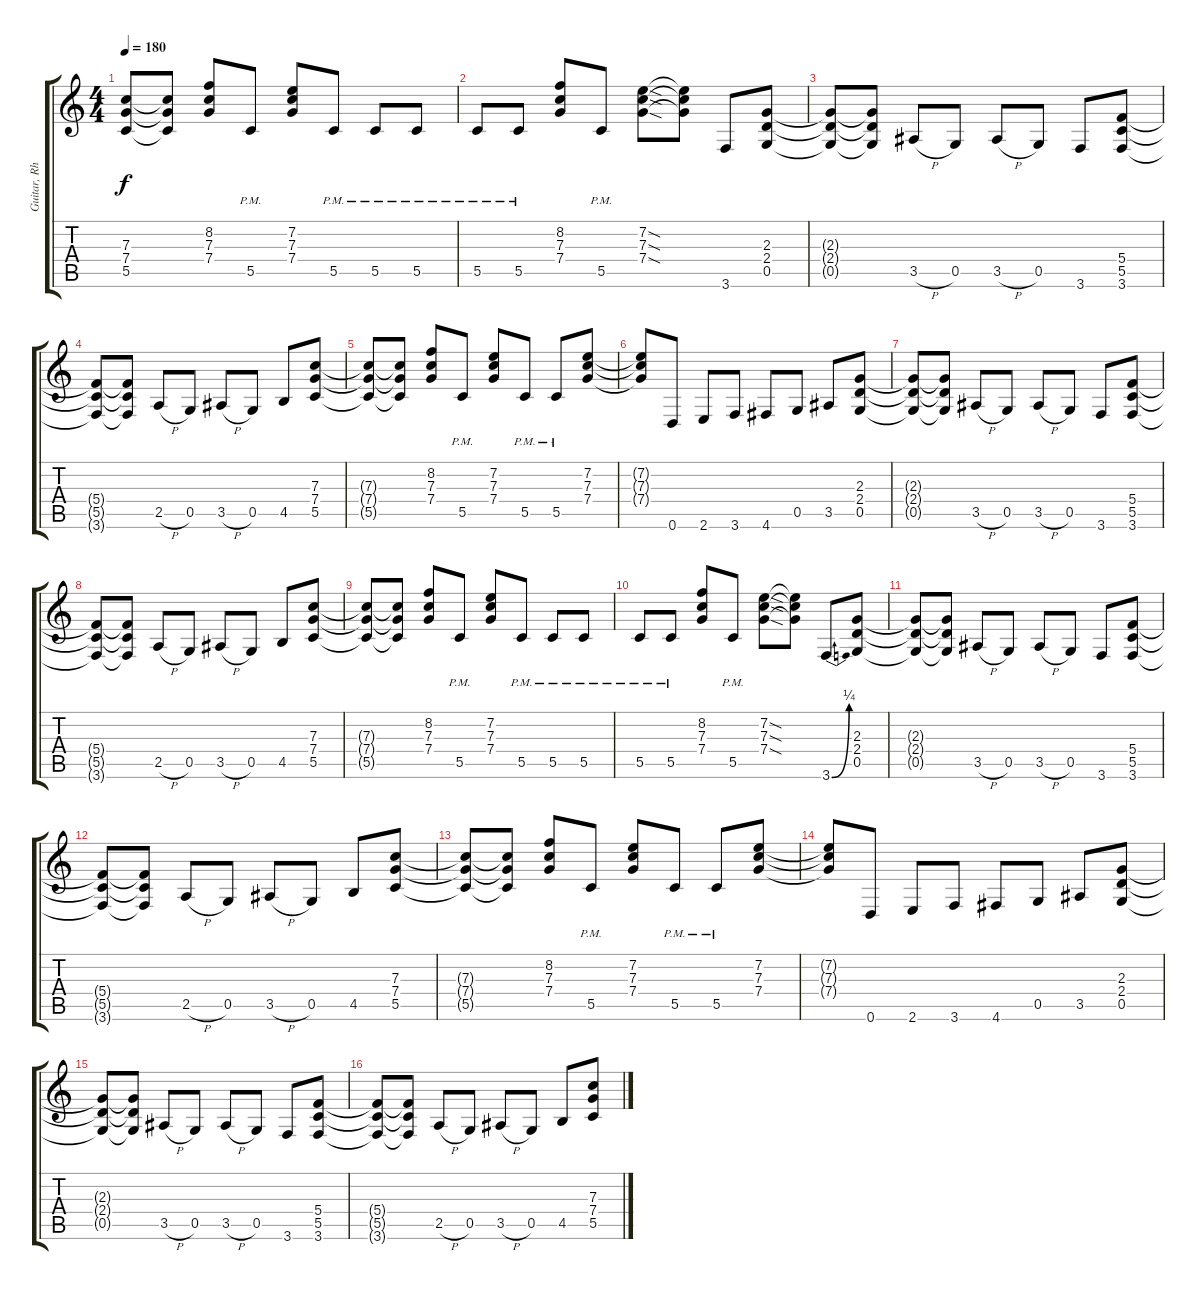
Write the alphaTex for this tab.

\track ("Guitar, Rhythm 2" "Guitar, Rh") {instrument distortionguitar}
\staff {score tabs}
\tuning (D4 A3 F3 C3 G2 D2) {hide}
\ts (4 4)
\tempo 180
\clef g2
\ks c
(7.3{t} 7.4{t} 5.5{t}).8{dy f} (7.3{t} 7.4{t} 5.5{t}).8 (8.2 7.3 7.4).8 5.5{pm}.8 (7.2 7.3 7.4).8 5.5{pm}.8 5.5{pm}.8 5.5{pm}.8 |
5.5{pm}.8 5.5{pm}.8 (8.2 7.3 7.4).8 5.5{pm}.8 (7.2{sod} 7.3{sod} 7.4{sod}).8 (7.2{t} 7.3{t} 7.4{t}).8 3.6.8 (2.3 2.4 0.5).8 |
(2.3{t} 2.4{t} 0.5{t}).8 (2.3{t} 2.4{t} 0.5{t}).8 3.5{h}.8 0.5.8 3.5{h}.8 0.5.8 3.6.8 (5.4 5.5 3.6).8 |
(5.4{t} 5.5{t} 3.6{t}).8 (5.4{t} 5.5{t} 3.6{t}).8 2.5{h}.8 0.5.8 3.5{h}.8 0.5.8 4.5.8 (7.3 7.4 5.5).8 |
(7.3{t} 7.4{t} 5.5{t}).8 (7.3{t} 7.4{t} 5.5{t}).8 (8.2 7.3 7.4).8 5.5{pm}.8 (7.2 7.3 7.4).8 5.5{pm}.8 5.5{pm}.8 (7.2 7.3 7.4).8 |
(7.2{t} 7.3{t} 7.4{t}).8 0.6.8 2.6.8 3.6.8 4.6.8 0.5.8 3.5.8 (2.3 2.4 0.5).8 |
(2.3{t} 2.4{t} 0.5{t}).8 (2.3{t} 2.4{t} 0.5{t}).8 3.5{h}.8 0.5.8 3.5{h}.8 0.5.8 3.6.8 (5.4 5.5 3.6).8 |
(5.4{t} 5.5{t} 3.6{t}).8 (5.4{t} 5.5{t} 3.6{t}).8 2.5{h}.8 0.5.8 3.5{h}.8 0.5.8 4.5.8 (7.3 7.4 5.5).8 |
(7.3{t} 7.4{t} 5.5{t}).8 (7.3{t} 7.4{t} 5.5{t}).8 (8.2 7.3 7.4).8 5.5{pm}.8 (7.2 7.3 7.4).8 5.5{pm}.8 5.5{pm}.8 5.5{pm}.8 |
5.5{pm}.8 5.5{pm}.8 (8.2 7.3 7.4).8 5.5{pm}.8 (7.2{sod} 7.3{sod} 7.4{sod}).8 (7.2{t} 7.3{t} 7.4{t}).8 3.6{be (bend 0 0 60 1)}.8 (2.3 2.4 0.5).8 |
(2.3{t} 2.4{t} 0.5{t}).8 (2.3{t} 2.4{t} 0.5{t}).8 3.5{h}.8 0.5.8 3.5{h}.8 0.5.8 3.6.8 (5.4 5.5 3.6).8 |
(5.4{t} 5.5{t} 3.6{t}).8 (5.4{t} 5.5{t} 3.6{t}).8 2.5{h}.8 0.5.8 3.5{h}.8 0.5.8 4.5.8 (7.3 7.4 5.5).8 |
(7.3{t} 7.4{t} 5.5{t}).8 (7.3{t} 7.4{t} 5.5{t}).8 (8.2 7.3 7.4).8 5.5{pm}.8 (7.2 7.3 7.4).8 5.5{pm}.8 5.5{pm}.8 (7.2 7.3 7.4).8 |
(7.2{t} 7.3{t} 7.4{t}).8 0.6.8 2.6.8 3.6.8 4.6.8 0.5.8 3.5.8 (2.3 2.4 0.5).8 |
(2.3{t} 2.4{t} 0.5{t}).8 (2.3{t} 2.4{t} 0.5{t}).8 3.5{h}.8 0.5.8 3.5{h}.8 0.5.8 3.6.8 (5.4 5.5 3.6).8 |
(5.4{t} 5.5{t} 3.6{t}).8 (5.4{t} 5.5{t} 3.6{t}).8 2.5{h}.8 0.5.8 3.5{h}.8 0.5.8 4.5.8 (7.3 7.4 5.5).8
